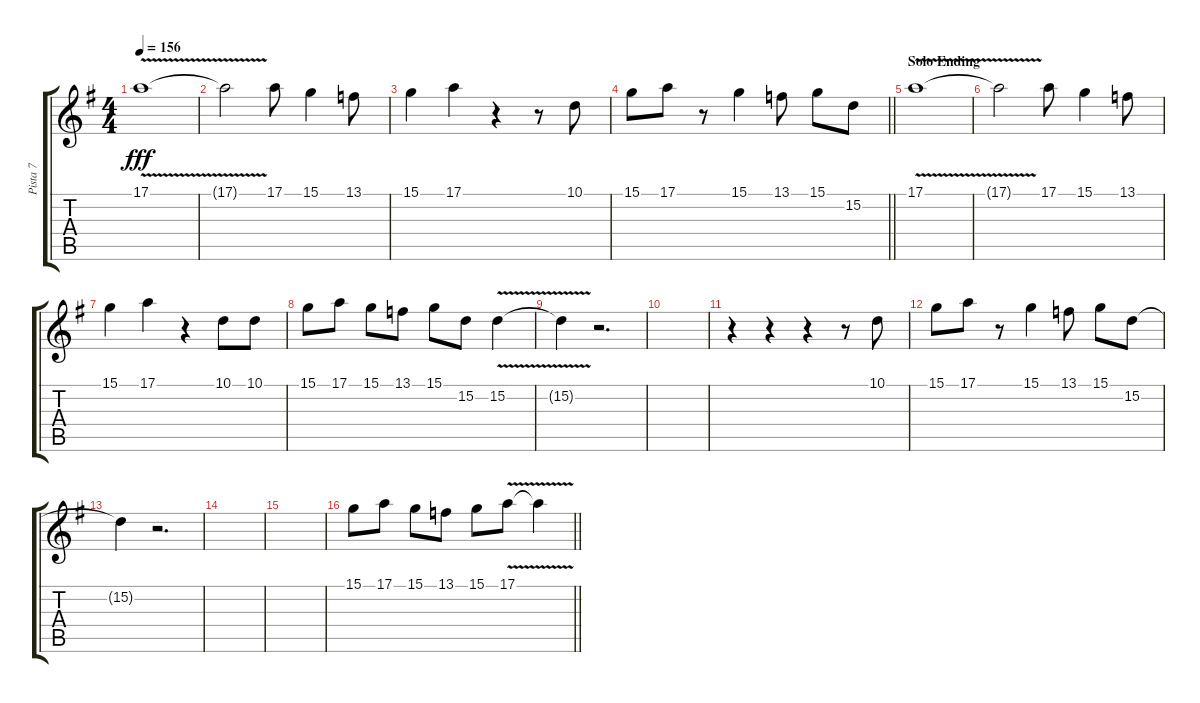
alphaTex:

\track ("Pista 7" "Pista 7") {instrument tangoaccordion}
\staff {score tabs}
\tuning (E4 B3 G3 D3 A2 E2) {hide}
\ts (4 4)
\tempo 156
\clef g2
\ks eminor
17.1{v}.1{dy fff} |
17.1{t}.2 17.1.8 15.1.4 13.1.8 |
15.1.4 17.1.4 r.4 r.8 10.1.8 |
\barLineRight lightlight
15.1.8 17.1.8 r.8 15.1.4 13.1.8 15.1.8 15.2.8 |
\section ("" "Solo Ending")
17.1{v}.1 |
17.1{t}.2 17.1.8 15.1.4 13.1.8 |
15.1.4 17.1.4 r.4 10.1.8 10.1.8 |
15.1.8 17.1.8 15.1.8 13.1.8 15.1.8 15.2.8 15.2{v}.4 |
15.2{t}.4 r.2{d} |
|
r.4 r.4 r.4 r.8 10.1.8 |
15.1.8 17.1.8 r.8 15.1.4 13.1.8 15.1.8 15.2.8 |
15.2{t}.4 r.2{d} |
|
|
\barLineRight lightlight
15.1.8 17.1.8 15.1.8 13.1.8 15.1.8 17.1{v}.8 17.1{t}.4
